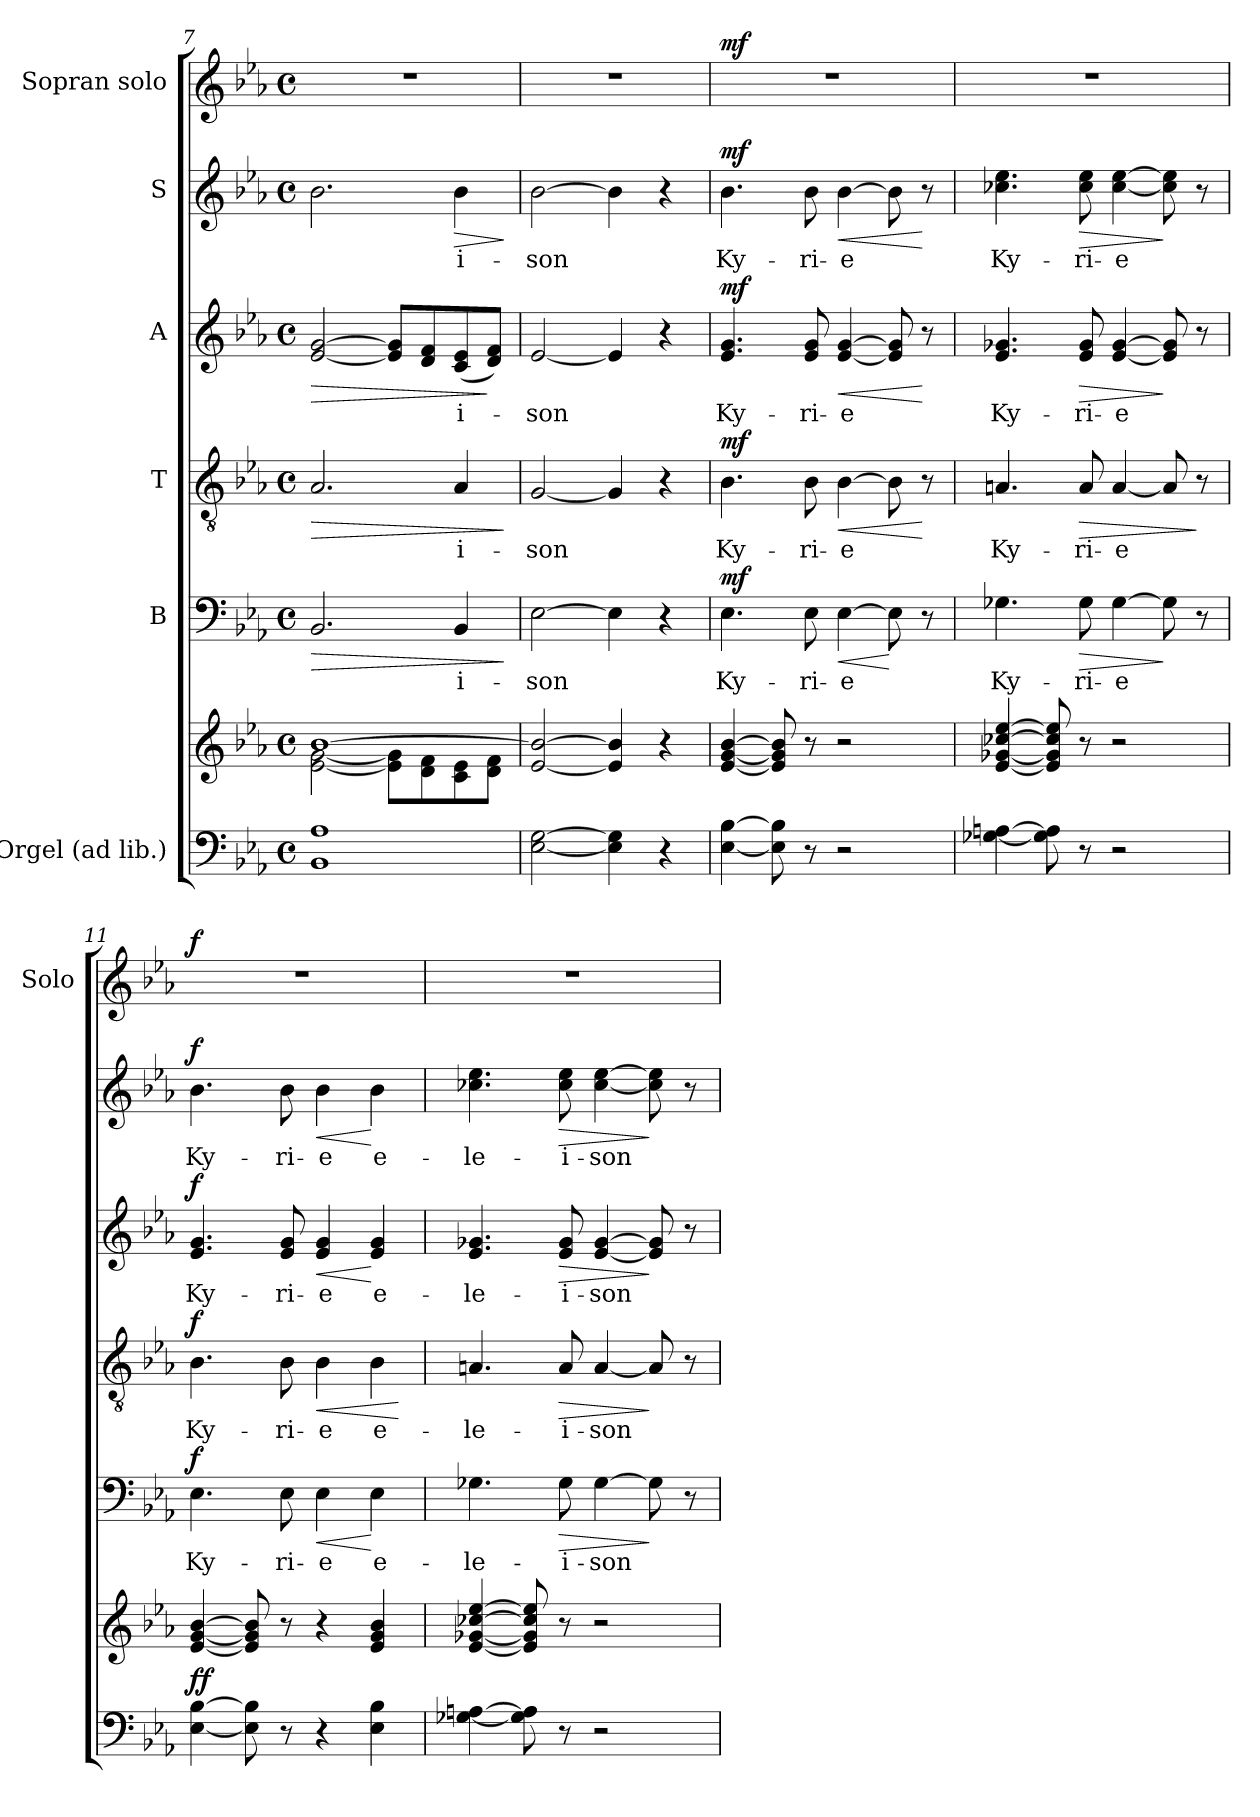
**kern	**kern	**dynam	**kern	**text	**dynam	**kern	**text	**dynam	**kern	**text	**dynam	**kern	**text	**dynam	**kern	**dynam
*part6	*part6	*part6	*part5	*part5	*part5	*part4	*part4	*part4	*part3	*part3	*part3	*part2	*part2	*part2	*part1	*part1
*staff7	*staff6	*staff6/7	*staff5	*staff5	*staff5	*staff4	*staff4	*staff4	*staff3	*staff3	*staff3	*staff2	*staff2	*staff2	*staff1	*staff1
*I"Orgel (ad lib.)	*	*	*I"B	*	*	*I"T	*	*	*I"A	*	*	*I"S	*	*	*I"Sopran solo	*
*	*	*	*	*	*	*	*	*	*	*	*	*	*	*	*I'Solo	*
!!LO:LB:g=z
*clefF4	*clefG2	*	*clefF4	*	*	*clefGv2	*	*	*clefG2	*	*	*clefG2	*	*	*clefG2	*
*k[b-e-a-]	*k[b-e-a-]	*	*k[b-e-a-]	*	*	*k[b-e-a-]	*	*	*k[b-e-a-]	*	*	*k[b-e-a-]	*	*	*k[b-e-a-]	*
*c:	*c:	*	*c:	*	*	*c:	*	*	*c:	*	*	*c:	*	*	*c:	*
*M4/4	*M4/4	*	*M4/4	*	*	*M4/4	*	*	*M4/4	*	*	*M4/4	*	*	*M4/4	*
*met(c)	*met(c)	*	*met(c)	*	*	*met(c)	*	*	*met(c)	*	*	*met(c)	*	*	*met(c)	*
=7	=7	=7	=7	=7	=7	=7	=7	=7	=7	=7	=7	=7	=7	=7	=7	=7
*^	*^	*	*	*	*	*	*	*	*	*	*	*	*	*	*	*
!	!	!	!	!	!	!	!LO:HP:b	!	!	!LO:HP:b	!	!	!LO:HP:b	!	!	!	!	!
1A-	1BB-	[>1b-	[<2e-\ [<2g\	.	2.BB-/	.	>	2.A-/	.	>	[2e-/ [2g/	.	>	2.b-\	.	.	1r	.
.	.	.	8e-\] 8g\]L	.	.	.	.	.	.	.	8e-/] 8g/]L	.	.	.	.	.	.	.
.	.	.	8d\ 8f\	.	.	.	.	.	.	.	8d/ 8f/	.	.	.	.	.	.	.
!	!	!	!	!	!	!	!	!	!	!	!	!	!	!	!	!LO:HP:b	!	!
.	.	.	8c\ 8e-\	.	4BB-/	-i-	.	4A-/	-i-	.	(8c/ 8e-/	-i-	.	4b-\	-i-	>	.	.
.	.	.	8d\ 8f\J	.	.	.	.	.	.	.	8d/ 8f/J)	.	]	.	.	.	.	.
*v	*v	*	*	*	*	*	*	*	*	*	*	*	*	*	*	*	*	*
*	*v	*v	*	*	*	*	*	*	*	*	*	*	*	*	*	*	*
.	.	.	.	.	]	.	.	]	.	.	.	.	.	]	.	.
=8	=8	=8	=8	=8	=8	=8	=8	=8	=8	=8	=8	=8	=8	=8	=8	=8
[2E-\ [2G\	[2e-/ 2b-/_	.	[2E-\	-son	.	[2G/	-son	.	[2e-/	-son	.	[2b-\	-son	.	1r	.
4E-\] 4G\]	4e-/] 4b-/]	.	4E-\]	.	.	4G/]	.	.	4e-/]	.	.	4b-\]	.	.	.	.
4r	4r	.	4r	.	.	4r	.	.	4r	.	.	4r	.	.	.	.
=9	=9	=9	=9	=9	=9	=9	=9	=9	=9	=9	=9	=9	=9	=9	=9	=9
!	!	!LO:DY:a=2	!	!	!	!	!	!	!	!	!	!	!	!	!	!
!	!	!LO:DY:n=1:a	!	!	!LO:DY:a	!	!	!LO:DY:a	!	!	!LO:DY:a	!	!	!LO:DY:a	!	!LO:DY:a
[4E-\ [4B-\	[4e-/ [4g/ [4b-/	mf mf	4.E-\	Ky-	mf	4.B-\	Ky-	mf	4.e-/ 4.g/	Ky-	mf	4.b-\	Ky-	mf	1r	mf
8E-\] 8B-\]	8e-/] 8g/] 8b-/]	.	.	.	.	.	.	.	.	.	.	.	.	.	.	.
8r	8r	.	8E-\	-ri-	.	8B-\	-ri-	.	8e-/ 8g/	-ri-	.	8b-\	-ri-	.	.	.
!	!	!	!	!	!LO:HP:b	!	!	!LO:HP:b	!	!	!LO:HP:b	!	!	!LO:HP:b	!	!
2r	2r	.	[4E-\	-e	<	[4B-\	-e	<	[4e-/ [4g/	-e	<	[4b-\	-e	<	.	.
.	.	.	8E-\]	.	[	8B-\]	.	.	8e-/] 8g/]	.	.	8b-\]	.	.	.	.
.	.	.	8r	.	.	8r	.	[	8r	.	[	8r	.	[	.	.
=10	=10	=10	=10	=10	=10	=10	=10	=10	=10	=10	=10	=10	=10	=10	=10	=10
[4G-X\ [4An\	[4e-/ [4g-X/ [4cc-X/ [4ee-/	.	4.G-X\	Ky-	.	4.An/	Ky-	.	4.e-/ 4.g-X/	Ky-	.	4.cc-X\ 4.ee-\	Ky-	.	1r	.
8G-\] 8A\]	8e-/] 8g-/] 8cc-/] 8ee-/]	.	.	.	.	.	.	.	.	.	.	.	.	.	.	.
!	!	!	!	!	!LO:HP:b	!	!	!LO:HP:b	!	!	!LO:HP:b	!	!	!LO:HP:b	!	!
8r	8r	.	8G-\	-ri-	>	8A/	-ri-	>	8e-/ 8g-/	-ri-	>	8cc-\ 8ee-\	-ri-	>	.	.
2r	2r	.	[4G-\	-e	.	[4A/	-e	.	[4e-/ [4g-/	-e	.	[4cc-\ [4ee-\	-e	.	.	.
.	.	.	8G-\]	.	]	8A/]	.	.	8e-/] 8g-/]	.	]	8cc-\] 8ee-\]	.	]	.	.
.	.	.	8r	.	.	8r	.	]	8r	.	.	8r	.	.	.	.
=11	=11	=11	=11	=11	=11	=11	=11	=11	=11	=11	=11	=11	=11	=11	=11	=11
!	!	!LO:DY:a=2	!	!	!	!	!	!	!	!	!	!	!	!	!	!
!	!	!LO:DY:n=1:a	!	!	!LO:DY:a	!	!	!LO:DY:a	!	!	!LO:DY:a	!	!	!LO:DY:a	!	!LO:DY:a
[4E-\ [4B-\	[4e-/ [4g/ [4b-/	f f	4.E-\	Ky-	f	4.B-\	Ky-	f	4.e-/ 4.g/	Ky-	f	4.b-\	Ky-	f	1r	f
8E-\] 8B-\]	8e-/] 8g/] 8b-/]	.	.	.	.	.	.	.	.	.	.	.	.	.	.	.
8r	8r	.	8E-\	-ri-	.	8B-\	-ri-	.	8e-/ 8g/	-ri-	.	8b-\	-ri-	.	.	.
!	!	!	!	!	!LO:HP:b	!	!	!LO:HP:b	!	!	!LO:HP:b	!	!	!LO:HP:b	!	!
4r	4r	.	4E-\	-e	<	4B-\	-e	<	4e-/ 4g/	-e	<	4b-\	-e	<	.	.
4E-\ 4B-\	4e-/ 4g/ 4b-/	.	4E-\	e-	[	4B-\	e-	.	4e-/ 4g/	e-	[	4b-\	e-	[	.	.
.	.	.	.	.	.	.	.	[	.	.	.	.	.	.	.	.
=12	=12	=12	=12	=12	=12	=12	=12	=12	=12	=12	=12	=12	=12	=12	=12	=12
[4G-X\ [4An\	[4e-/ [4g-X/ [4cc-X/ [4ee-/	.	4.G-X\	-le-	.	4.An/	-le-	.	4.e-/ 4.g-X/	-le-	.	4.cc-X\ 4.ee-\	-le-	.	1r	.
8G-\] 8A\]	8e-/] 8g-/] 8cc-/] 8ee-/]	.	.	.	.	.	.	.	.	.	.	.	.	.	.	.
!	!	!	!	!	!LO:HP:b	!	!	!LO:HP:b	!	!	!LO:HP:b	!	!	!LO:HP:b	!	!
8r	8r	.	8G-\	-i-	>	8A/	-i-	>	8e-/ 8g-/	-i-	>	8cc-\ 8ee-\	-i-	>	.	.
2r	2r	.	[4G-\	-son	.	[4A/	-son	.	[4e-/ [4g-/	-son	.	[4cc-\ [4ee-\	-son	.	.	.
.	.	.	8G-\]	.	]	8A/]	.	]	8e-/] 8g-/]	.	]	8cc-\] 8ee-\]	.	]	.	.
.	.	.	8r	.	.	8r	.	.	8r	.	.	8r	.	.	.	.
=	=	=	=	=	=	=	=	=	=	=	=	=	=	=	=	=
*-	*-	*-	*-	*-	*-	*-	*-	*-	*-	*-	*-	*-	*-	*-	*-	*-
